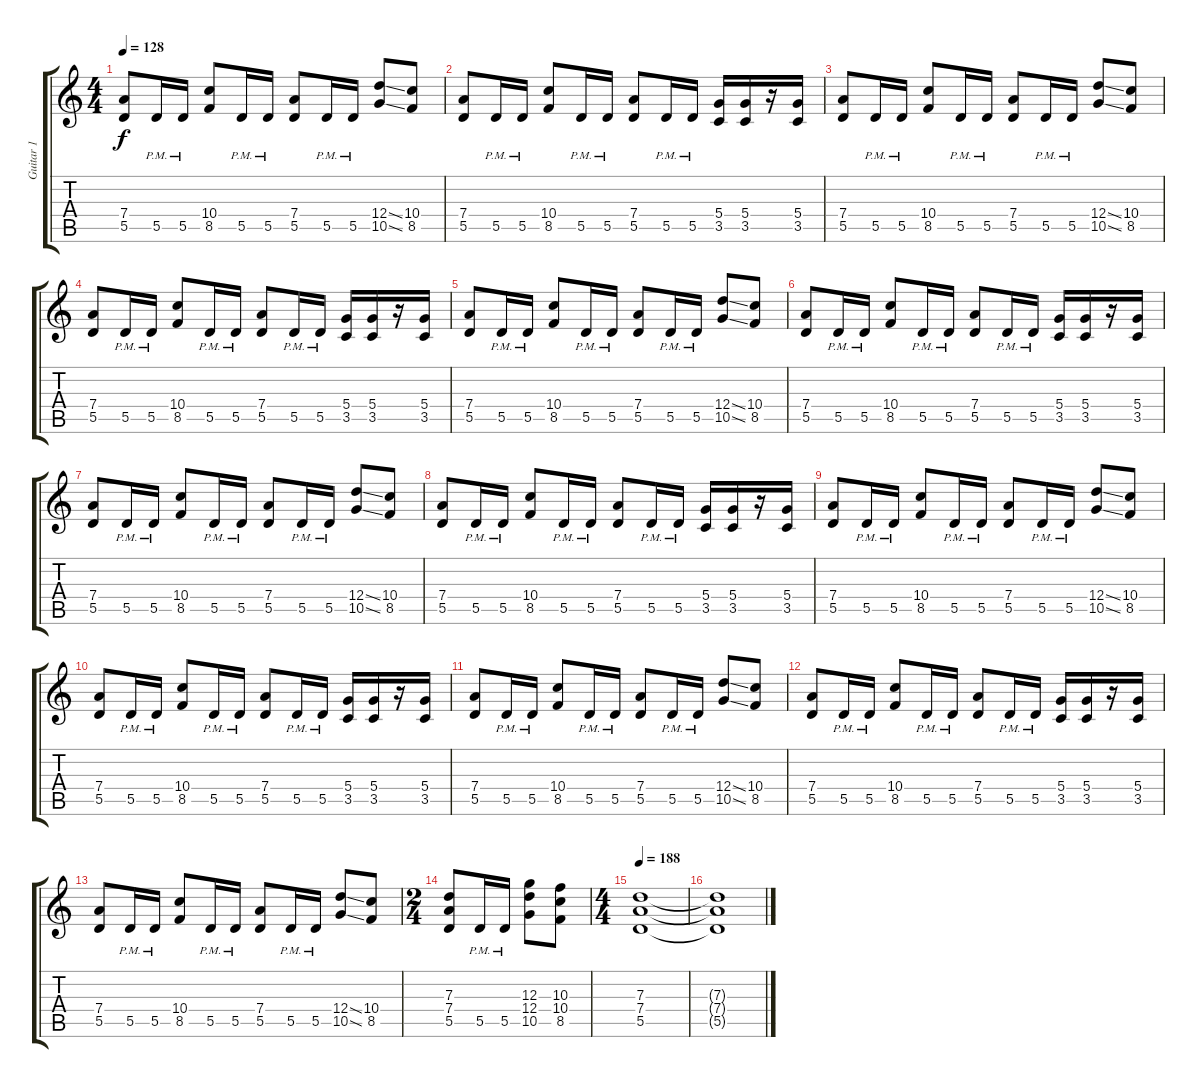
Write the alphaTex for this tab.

\track ("Guitar 1" "Guitar 1") {instrument distortionguitar}
\staff {score tabs}
\tuning (E4 B3 G3 D3 A2 E2) {hide}
\ts (4 4)
\tempo 128
\clef g2
\ks c
(7.4 5.5).8{dy f} 5.5{pm}.16 5.5{pm}.16 (10.4 8.5).8 5.5{pm}.16 5.5{pm}.16 (7.4 5.5).8 5.5{pm}.16 5.5{pm}.16 (12.4{ss} 10.5{ss}).8 (10.4 8.5).8 |
(7.4 5.5).8 5.5{pm}.16 5.5{pm}.16 (10.4 8.5).8 5.5{pm}.16 5.5{pm}.16 (7.4 5.5).8 5.5{pm}.16 5.5{pm}.16 (5.4 3.5).16 (5.4 3.5).16 r.16 (5.4 3.5).16 |
(7.4 5.5).8 5.5{pm}.16 5.5{pm}.16 (10.4 8.5).8 5.5{pm}.16 5.5{pm}.16 (7.4 5.5).8 5.5{pm}.16 5.5{pm}.16 (12.4{ss} 10.5{ss}).8 (10.4 8.5).8 |
(7.4 5.5).8 5.5{pm}.16 5.5{pm}.16 (10.4 8.5).8 5.5{pm}.16 5.5{pm}.16 (7.4 5.5).8 5.5{pm}.16 5.5{pm}.16 (5.4 3.5).16 (5.4 3.5).16 r.16 (5.4 3.5).16 |
(7.4 5.5).8 5.5{pm}.16 5.5{pm}.16 (10.4 8.5).8 5.5{pm}.16 5.5{pm}.16 (7.4 5.5).8 5.5{pm}.16 5.5{pm}.16 (12.4{ss} 10.5{ss}).8 (10.4 8.5).8 |
(7.4 5.5).8 5.5{pm}.16 5.5{pm}.16 (10.4 8.5).8 5.5{pm}.16 5.5{pm}.16 (7.4 5.5).8 5.5{pm}.16 5.5{pm}.16 (5.4 3.5).16 (5.4 3.5).16 r.16 (5.4 3.5).16 |
(7.4 5.5).8 5.5{pm}.16 5.5{pm}.16 (10.4 8.5).8 5.5{pm}.16 5.5{pm}.16 (7.4 5.5).8 5.5{pm}.16 5.5{pm}.16 (12.4{ss} 10.5{ss}).8 (10.4 8.5).8 |
(7.4 5.5).8 5.5{pm}.16 5.5{pm}.16 (10.4 8.5).8 5.5{pm}.16 5.5{pm}.16 (7.4 5.5).8 5.5{pm}.16 5.5{pm}.16 (5.4 3.5).16 (5.4 3.5).16 r.16 (5.4 3.5).16 |
(7.4 5.5).8 5.5{pm}.16 5.5{pm}.16 (10.4 8.5).8 5.5{pm}.16 5.5{pm}.16 (7.4 5.5).8 5.5{pm}.16 5.5{pm}.16 (12.4{ss} 10.5{ss}).8 (10.4 8.5).8 |
(7.4 5.5).8 5.5{pm}.16 5.5{pm}.16 (10.4 8.5).8 5.5{pm}.16 5.5{pm}.16 (7.4 5.5).8 5.5{pm}.16 5.5{pm}.16 (5.4 3.5).16 (5.4 3.5).16 r.16 (5.4 3.5).16 |
(7.4 5.5).8 5.5{pm}.16 5.5{pm}.16 (10.4 8.5).8 5.5{pm}.16 5.5{pm}.16 (7.4 5.5).8 5.5{pm}.16 5.5{pm}.16 (12.4{ss} 10.5{ss}).8 (10.4 8.5).8 |
(7.4 5.5).8 5.5{pm}.16 5.5{pm}.16 (10.4 8.5).8 5.5{pm}.16 5.5{pm}.16 (7.4 5.5).8 5.5{pm}.16 5.5{pm}.16 (5.4 3.5).16 (5.4 3.5).16 r.16 (5.4 3.5).16 |
(7.4 5.5).8 5.5{pm}.16 5.5{pm}.16 (10.4 8.5).8 5.5{pm}.16 5.5{pm}.16 (7.4 5.5).8 5.5{pm}.16 5.5{pm}.16 (12.4{ss} 10.5{ss}).8 (10.4 8.5).8 |
\ts (2 4)
(7.3 7.4 5.5).8 5.5{pm}.16 5.5{pm}.16 (12.3 12.4 10.5).8 (10.3 10.4 8.5).8 |
\ts (4 4)
\tempo 188
(7.3 7.4 5.5).1 |
(7.3{t} 7.4{t} 5.5{t}).1
